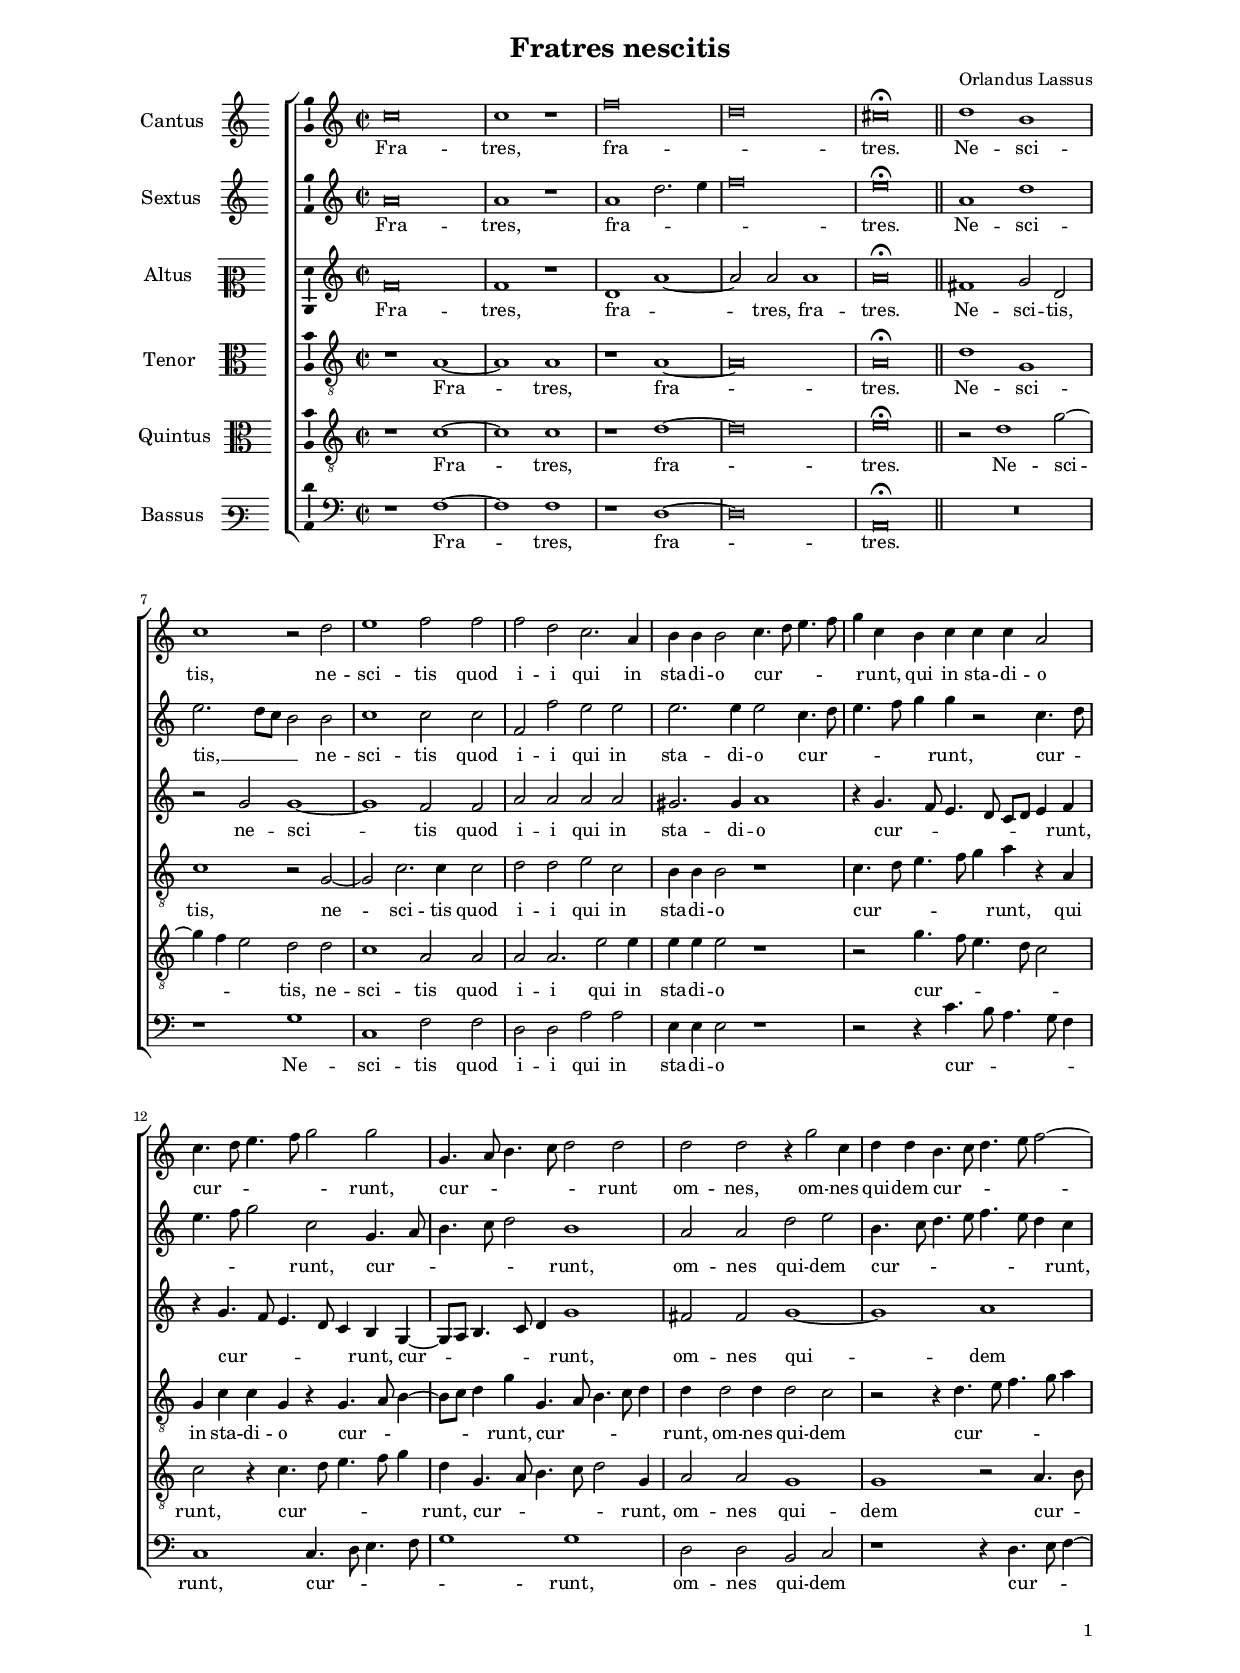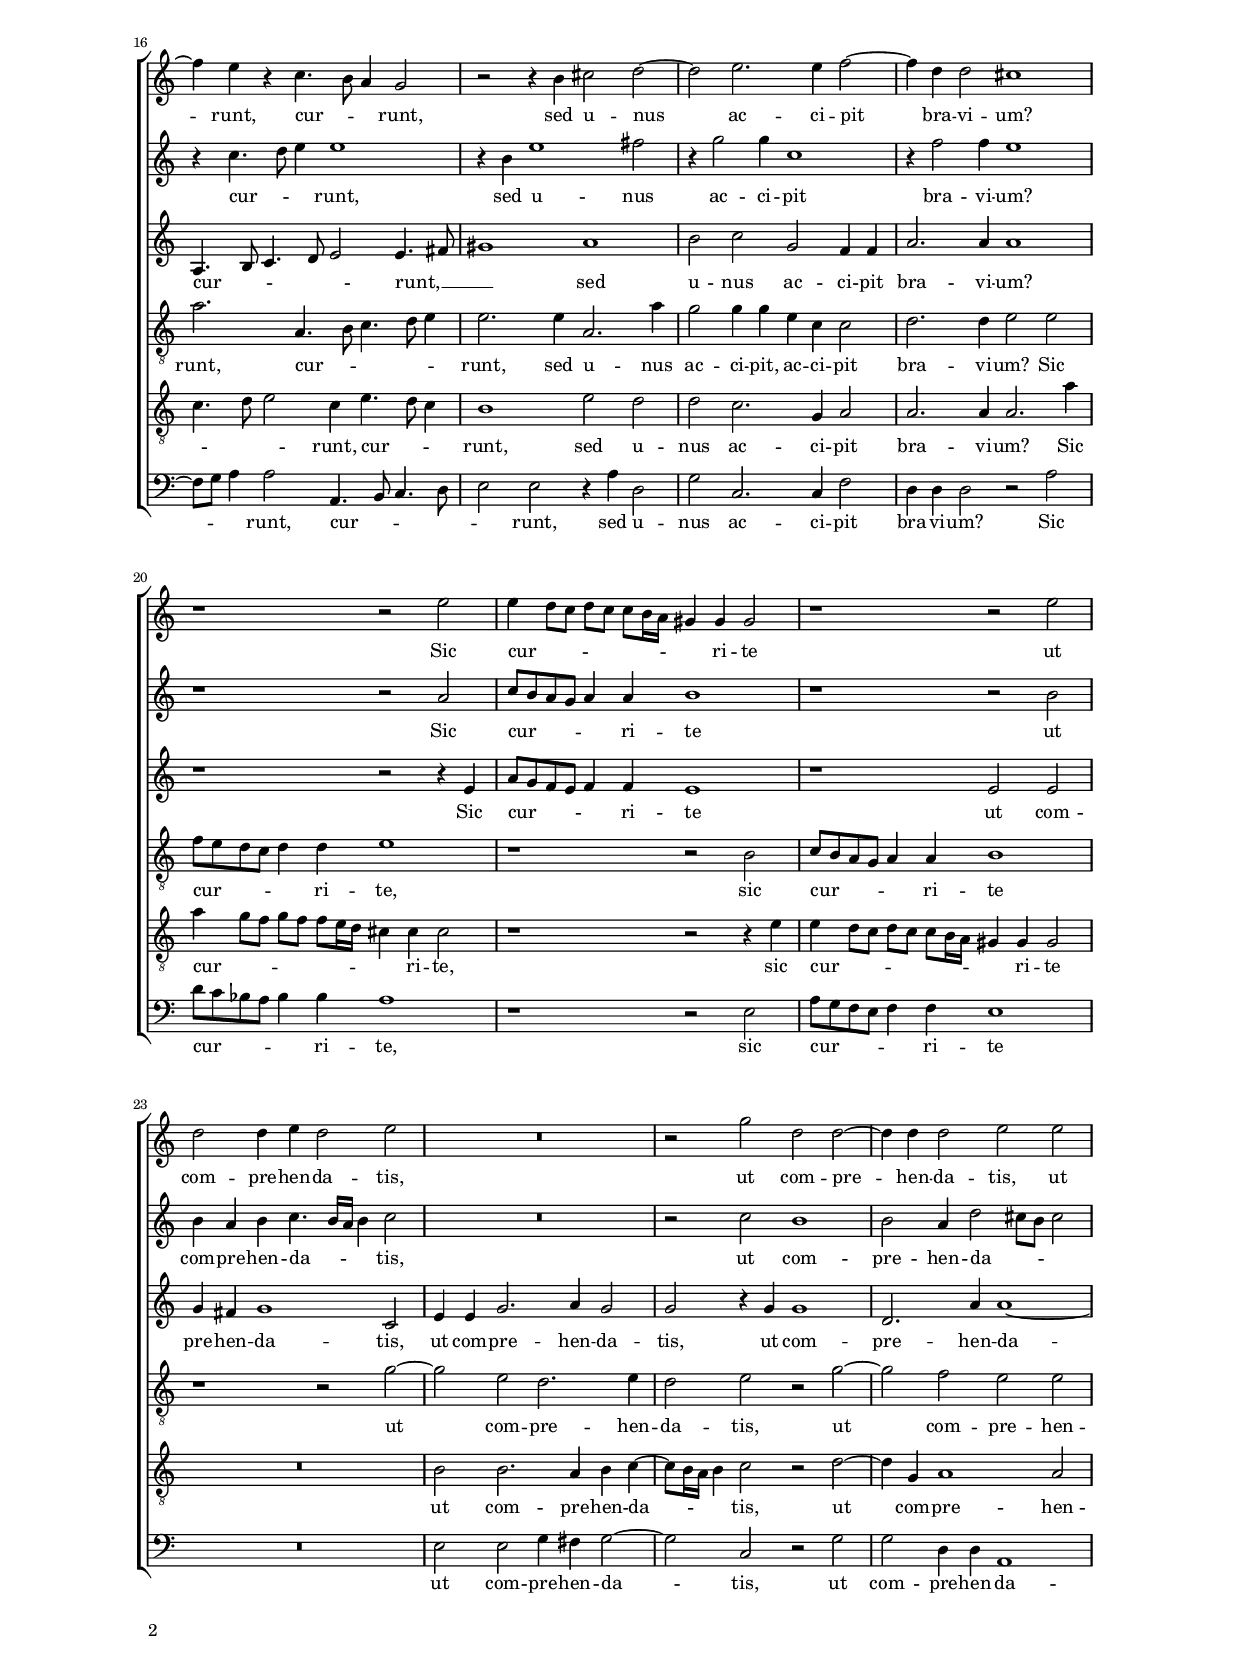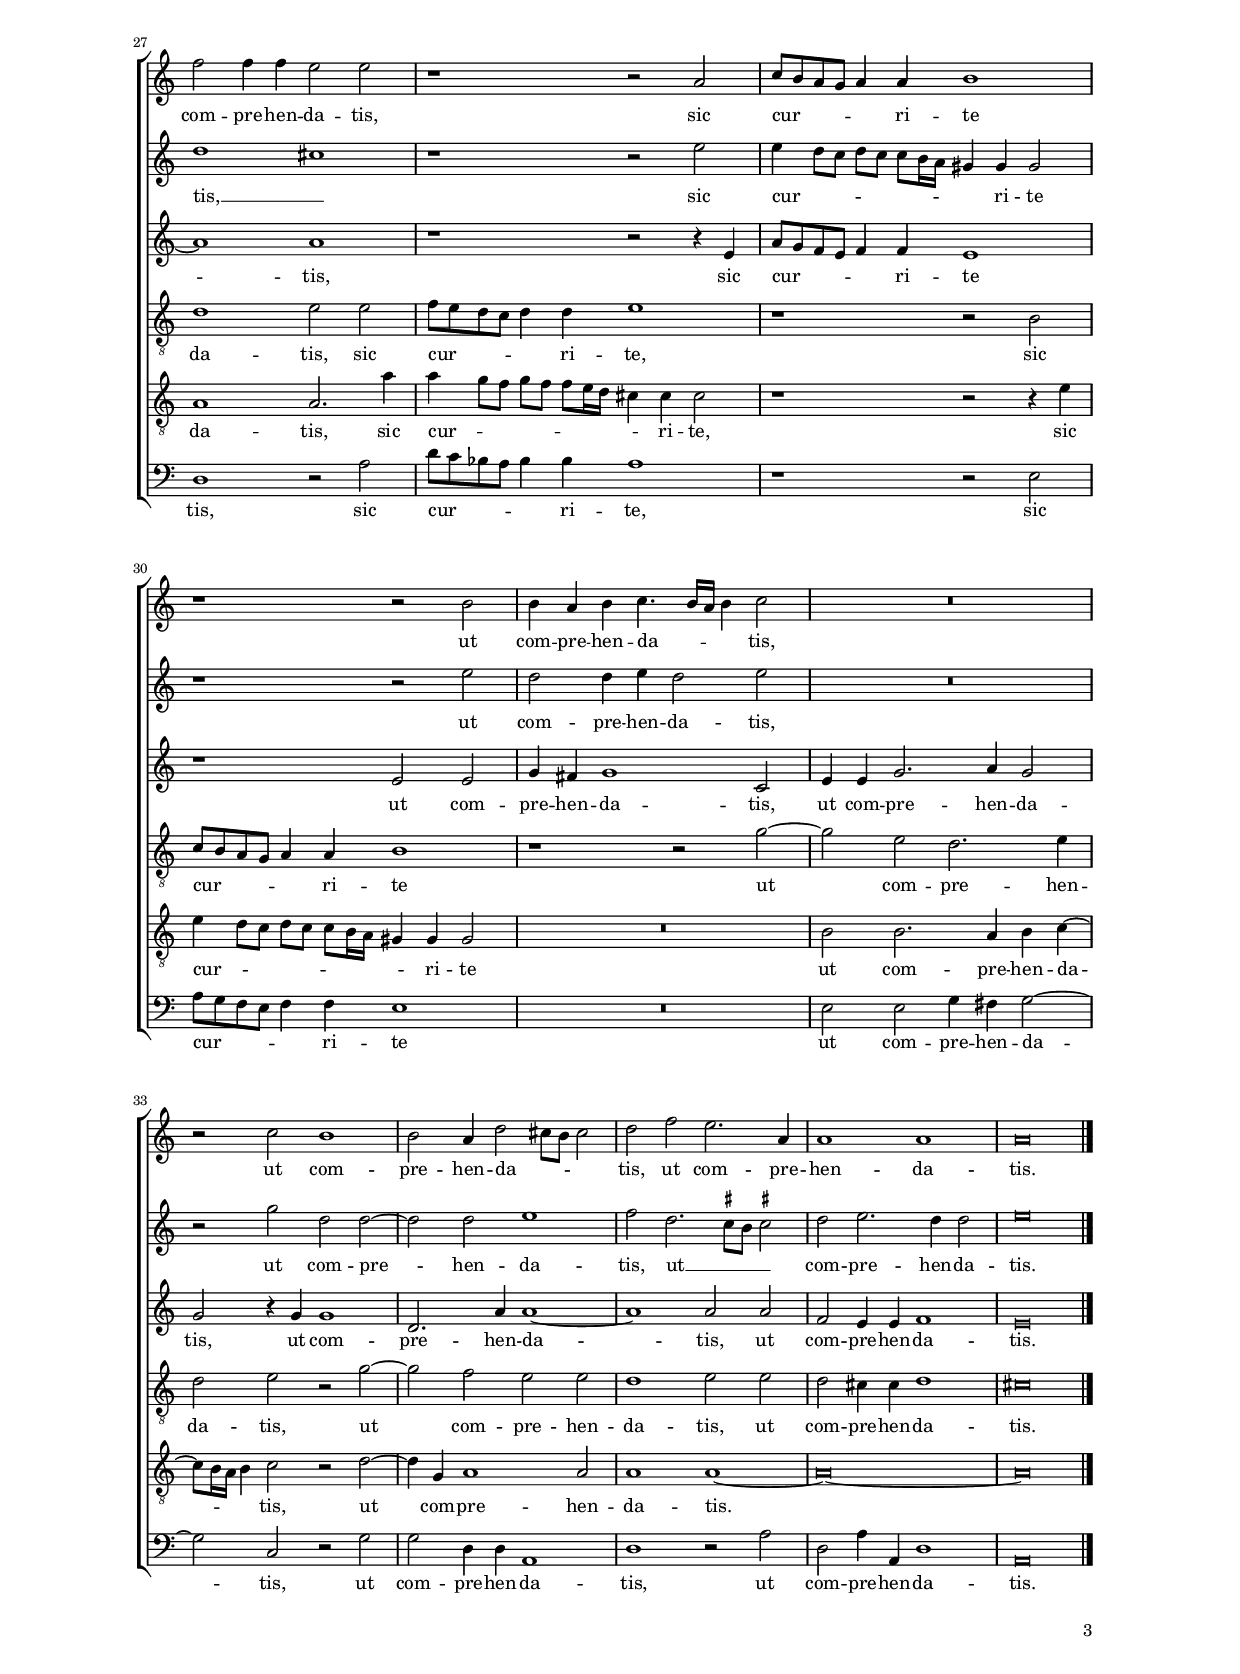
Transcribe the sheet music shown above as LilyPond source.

\header
{
  title="Fratres nescitis"
  composer="Orlandus Lassus"
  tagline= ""
}

\version "2.22.1"
\include "deutsch.ly"
#(set-global-staff-size 15)
#(ly:set-option 'point-and-click #f)

	
\paper
	{
	top-margin = 1.5 \cm
	bottom-margin = 1 \cm
	left-margin = 2.5 \cm
	right-margin = 2.5 \cm
	ragged-bottom = ##f
	ragged-last-bottom = ##t
	print-page-number = ##f
	system-system-spacing = #'((basic-distance . 17) (minimum-distance . 14) (padding . 6) (strechability . 250))
    oddFooterMarkup=\markup   \fill-line { "" \fromproperty #'page:page-number-string }
    evenFooterMarkup=\markup  \fill-line { \fromproperty #'page:page-number-string "" }
    last-bottom-spacing = #'((basic-distance . 12) (minimum-distance . 7) (padding . 4))
	systems-per-page = 3
%	min-systems-per-page = 3
	}

	
global = {
	\key c \major
	\time 2/2 \set Score.measureLength = #(ly:make-moment 2/1)
	\skip 1*2*5 \bar "||"
	\skip 1*2*32 \bar "|."
	}

	ficta = { \once \set suggestAccidentals = ##t }
	
	forget = #(define-music-function (music) (ly:music?) #{
		\accidentalStyle forget
		$music
		\accidentalStyle default
		#})
    
    m = \melisma
    me = \melismaEnd



incipitcantus = \markup { \score {
	{
	\set Staff.instrumentName = \markup { \fontsize #1 "Cantus" }
	\key c \major
	\clef violin
	s4 \bar ""
	}
	\layout  {
	raggedright = ##t
	indent = 1.6 \cm
	line-width = 2.4 \cm
	\context { \Staff \remove Time_signature_engraver }
	\override Staff.Clef.Y-extent = #'(0 . 0)
	}} \hspace #1 }
	

incipitsextus = \markup { \score {
	{
	\set Staff.instrumentName = \markup { \fontsize #1 "Sextus" }
	\key c \major
	\clef violin
	s4 \bar ""
	}
	\layout  {
	raggedright = ##t
	indent = 1.6 \cm
	line-width = 2.4 \cm
	\context { \Staff \remove Time_signature_engraver }
	\override Staff.Clef.Y-extent = #'(0 . 0)
	}} \hspace #1 }
      
      
incipitaltus = \markup { \score {
	{
	\set Staff.instrumentName = \markup { \fontsize #1 "Altus" }
	\key c \major
	\clef mezzosoprano
	s4 \bar ""
	}
	\layout  {
	raggedright = ##t
	indent = 1.6 \cm
	line-width = 2.4 \cm
	\context { \Staff \remove Time_signature_engraver }
	\override Staff.Clef.Y-extent = #'(0 . 0)
	}} \hspace #1 }


incipittenor = \markup { \score {
	{
	\set Staff.instrumentName = \markup { \fontsize #1 "Tenor" }
	\key c \major
	\clef alto
	s4 \bar ""
	}
	\layout  {
	raggedright = ##t
	indent = 1.6 \cm
	line-width = 2.4 \cm
	\context { \Staff \remove Time_signature_engraver }
	\override Staff.Clef.Y-extent = #'(0 . 0)
	}} \hspace #1 }
      
      
incipitquintus = \markup { \score {
	{
	\set Staff.instrumentName = \markup { \fontsize #1 "Quintus" }
	\key c \major
	\clef alto
	s4 \bar ""
	}
	\layout  {
	raggedright = ##t
	indent = 1.6 \cm
	line-width = 2.4 \cm
	\context { \Staff \remove Time_signature_engraver }
	\override Staff.Clef.Y-extent = #'(0 . 0)
	}} \hspace #1 }
      
      
incipitbassus = \markup { \score {
	{
	\set Staff.instrumentName = \markup { \fontsize #1 "Bassus" }
	\key c \major
	\clef varbaritone
	s4 \bar ""
	}
	\layout  {
	raggedright = ##t
	indent = 1.6 \cm
	line-width = 2.4 \cm
	\context { \Staff \remove Time_signature_engraver }
	\override Staff.Clef.Y-extent = #'(0 . 0)
	}} \hspace #1 }


cantus =  \relative c''
	{
	c\breve
	c1 r
	f\breve \m
	d\breve \me
%5
	cis\breve\fermata |
	d1 h
	c1 r2 d
	e1 f2 f
	f2 d c2. a4
%10
	h4 h h2 c4. \m d8 e4. f8 |
	g4 \me c, h c c c a2
	c4. \m d8 e4. f8 g2 \me g
	g,4. \m a8 h4. c8 d2 \me d
	d2 d r4 g2 c,4
%15
	d4 d h4. \m c8 d4. e8 f2~ |
	f4 \me e r c4. \m h8 a4 \me g2
	r2 r4 h cis2 d~
	d2 e2. e4 f2~
	f4 d d2 cis1
%20
	r1 r2 e |
	e4 \m d8 c d[ c] c h16 a gis4 \me gis gis2
	r1 r2 e'
	d2 d4 e d2 e
	R\breve
%25
	r2 g d d~ |
	d4 d d2 e e
	f2 f4 f e2 e
	r1 r2 a,
	c8 \m h a g a4 \me a h1
%30
	r1 r2 h |
	h4 a h c4. \m h16 a h4 \me c2
	R\breve
	r2 c h1
	h2 a4 d2 \m cis8 h cis2 \me
%35
	d2 f e2. a,4 |
	a1 a
	a\breve |
	}
	

sextus = \relative c''
	{
	a\breve
	a1 r
	a1 \m d2. e4
	f\breve \me
%5
	e\breve\fermata |
	a,1 d
	e2. \m d8 c h2 \me h
	c1 c2 c
	f,2 f' e e
%10
	e2. e4 e2 c4. \m d8 |
	e4. f8 g4 \me g r2 c,4. \m d8
	e4. f8 g2 \me c, g4. \m a8
	h4. c8 d2 \me h1
	a2 a d e
%15
	h4. \m c8 d4. e8 f4. e8 d4 \me c |
	r4 c4. \m d8 e4 \me e1
	r4 h e1 fis2
	r4 g2 g4 c,1
	r4 f2 f4 e1
%20
	r1 r2 a, |
	c8 \m h a g a4 \me a h1
	r1 r2 h
	h4 a h c4. \m h16 a h4 \me c2
	R\breve
%25
	r2 c h1 |
	h2 a4 d2 \m cis8 h cis2 \me
	d1 \m cis \me
	r1 r2 e
	e4 \m d8 c d[ c] c8 h16 a gis4 \me gis gis2
%30
	r1 r2 e' |
	d2 d4 e d2 e
	R\breve
	r2 g d d~
	d2 d e1
%35
	f2 d2. \m \ficta cis8 h \ficta cis!2 \me |
	d2 e2. d4 d2
	e\breve |
	}

altus =  \relative c'
	{
	f\breve
	f1 r
	d1 \m a'~
	a2 \me a a1
%5
	a\breve\fermata |
	fis1 g2 d
	r2 g g1~
	g1 f2 f
	a2 a a a
%10
	gis2. gis4 a1 |
	r4 g4. \m f8 e4. d8 c[ d] e4 \me f
	r4 g4. \m f8 e4. d8 c4 \me h g4~
	g8 \m a h4. c8 d4 \me g1
	fis2 fis g1~
%15
	g1 a |
	a,4. \m h8 c4. d8 e2 \me e4. \m fis8
	gis1 \me a
	h2 c g f4 f
	a2. a4 a1
%20
	r1 r2 r4 e |
	a8 \m g f e f4 \me f e1
	r1 e2 e
	g4 fis g1 c,2
	e4 e g2. a4 g2
%25
	g2 r4 g g1 |
	d2. a'4 a1~
	a1 a
	r1 r2 r4 e
	a8 \m g f e f4 \me f e1
%30
	r1 e2 e |
	g4 fis g1 c,2
	e4 e g2. a4 g2
	g2 r4 g g1
	d2. a'4 a1~
%35
	a1 a2 a |
	f2 e4 e f1
	e\breve |
	}


tenor =  \relative c'
	{
	r1 a~
	a1 a
	r1 a~
	a\breve
%5
	a\breve\fermata |
	d1 g,
	c1 r2 g~
	g2 c2. c4 c2
	d2 d e c
%10
	h4 h h2 r1 |
	c4. \m d8 e4. f8 g4 \me a r a,
	g4 c c g r g4. \m a8 h4~
	h8 c d4 \me g g,4. \m a8 h4. c8 d4 \me
	d4 d2 d4 d2 c
%15
	r2 r4 d4. \m e8 f4. g8 a4 \me |
	a2. a,4. \m h8 c4. d8 e4 \me
	e2. e4 a,2. a'4
	g2 g4 g e4 c c2
	d2. d4 e2 e
%20
	f8 \m e d c d4 \me d e1 |
	r1 r2 h
	c8 \m h a g a4  \me a h1
	r1 r2 g'~
	g2 e d2. e4
%25
	d2 e r g~ |
	g2 f e e
	d1 e2 e
	f8 \m e d c d4 \me d e1
	r1 r2 h
%30
	c8 \m h a g a4 \me a h1 |
	r1 r2 g'~
	g2 e d2. e4
	d2 e r g~
	g2 f e e
%35
	d1 e2 e |
	d2 cis4 cis d1
	cis\breve |
	}

	
quintus  =  \relative c'
	{
	r1 c~
	c1 c
	r1 d~
	d\breve
%5
	e\breve\fermata |
	r2 d1 g2~
	g4 \m f e2 \me d d
	c1 a2 a
	a2 a2. e'2 e4
%10
	e4 e e2 r1 |
	r2 g4. \m f8 e4. d8 c2 \me
	c2 r4 c4. \m d8 e4. f8 g4 \me
	d4 g,4. \m a8 h4. c8 d2 \me g,4
	a2 a g1
%15
	g1 r2 a4. \m h8 |
	c4. d8 e2 \me c4 e4. \m d8 c4 \me
	h1 e2 d
	d2 c2. g4 a2
	a2. a4 a2. a'4
%20
	a4 \m g8 f g[ f] f8 e16 d cis4 \me cis cis2 |
	r1 r2 r4 e
	e4 \m d8 c d[ c] c8 h16 a gis4 \me gis gis2
	R\breve
	h2 h2. a4 h c~
%25
	c8 \m h16 a h4 \me c2 r d~ |
	d4 g, a1 a2
	a1 a2. a'4
	a4 \m g8 f g[ f] f e16 d cis4 \me cis cis2
	r1 r2 r4 e
%30
	e4 \m d8 c d[ c] c8 h16 a gis4 \me gis gis2 |
	R\breve
	h2 h2. a4 h c~
	c8 \m h16 a h4 \me c2 r d~
	d4 g, a1 a2
%35
	a1 a~ |
	a\breve~
	a\breve |
	}


bassus  =  \relative c
	{
	r1 f~
	f1 f
	r1 d~
	d\breve
%5
	a\breve\fermata |
	R\breve
	r1 g'
	c,1 f2 f
	d2 d a' a
%10
	e4 e e2 r1 |
	r2 r4 c'4. \m h8 a4. g8 f4 \me
	c1 c4. \m d8 e4. f8
	g1 \me g
	d2 d h c
%15
	r1 r4 d4. \m e8 f4~
	f8 g a4 \me a2 a,4. \m h8 c4. d8
	e2 \me e r4 a d,2
	g2 c,2. c4 f2
	d4 d d2 r a'
%20
	d8 \m c b a b4 \me b a1 |
	r1 r2 e
	a8 \m g f e f4 \me f e1
	R\breve
	e2 e g4 fis g2~
%25
	g2 c, r g' |
	g2 d4 d a1
	d1 r2 a'
	d8 \m c b a b4 \me b a1
	r1 r2 e
%30
	a8 \m g f e f4 \me f e1 |
	R\breve
	e2 e g4 fis g2~
	g2 c, r g'
	g2 d4 d a1
%35
	d1 r2 a' |
	d,2 a'4 a, d1
	a\breve |
	}
	
lyricscantus = \lyricmode {
	Fra -- tres,
	fra -- tres.
	Ne -- sci -- tis,
	ne -- sci -- tis quod i -- i qui in sta -- di -- o cur -- runt,
	qui in sta -- di -- o cur -- runt,
	cur -- runt om -- nes,
	om -- nes qui -- dem cur -- runt,
	cur -- runt,
	sed u -- nus ac -- ci -- pit bra -- vi -- um?
	Sic cur -- ri -- te ut com -- pre -- hen -- da -- tis,
	ut com -- pre -- hen -- da -- tis,
	ut com -- pre -- hen -- da -- tis,
	sic cur -- ri -- te ut com -- pre -- hen -- da -- tis,
	ut com -- pre -- hen -- da -- tis,
	ut com -- pre -- hen -- da -- tis.
	}

	
lyricssextus = \lyricmode {
	Fra -- tres,
	fra -- tres.
	Ne -- sci -- tis, __
	ne -- sci -- tis quod i -- i qui in sta -- di -- o cur -- runt,
	cur -- runt,
	cur -- runt,
	om -- nes qui -- dem cur -- runt,
	cur -- runt,
	sed u -- nus ac -- ci -- pit bra -- vi -- um?
	Sic cur -- ri -- te ut com -- pre -- hen -- da -- tis,
	ut com -- pre -- hen -- da -- tis, __
	sic cur -- ri -- te ut com -- pre -- hen -- da -- tis,
	ut com -- pre -- hen -- da -- tis,
	ut __ com -- pre -- hen -- da -- tis.
	}
	
	
lyricsaltus = \lyricmode {
	Fra -- tres,
	fra -- tres,
	fra -- tres.
	Ne -- sci -- tis,
	ne -- sci -- tis quod i -- i qui in sta -- di -- o cur -- runt,
	cur -- runt,
	cur -- runt,
	om -- nes qui -- dem cur -- runt, __
	sed u -- nus ac -- ci -- pit bra -- vi -- um?
	Sic cur -- ri -- te ut com -- pre -- hen -- da -- tis,
	ut com -- pre -- hen -- da -- tis,
	ut com -- pre -- hen -- da -- tis,
	sic cur -- ri -- te ut com -- pre -- hen -- da -- tis,
	ut com -- pre -- hen -- da -- tis,
	ut com -- pre -- hen -- da -- tis,
	ut com -- pre -- hen -- da -- tis.
	}
	

lyricstenor = \lyricmode {
	Fra -- tres,
	fra -- tres.
	Ne -- sci -- tis,
	ne -- sci -- tis quod i -- i qui in sta -- di -- o cur -- runt,
	qui in sta -- di -- o cur -- runt,
	cur -- runt,
	om -- nes qui -- dem cur -- runt,
	cur -- runt,
	sed u -- nus ac -- ci -- pit,
	ac -- ci -- pit bra -- vi -- um?
	Sic cur -- ri -- te,
	sic cur -- ri -- te ut com -- pre -- hen -- da -- tis,
	ut com -- pre -- hen -- da -- tis,
	sic cur -- ri -- te,
	sic cur -- ri -- te ut com -- pre -- hen -- da -- tis,
	ut com -- pre -- hen -- da -- tis,
	ut com -- pre -- hen -- da -- tis.
	}

	
lyricsquintus = \lyricmode {
	Fra -- tres,
	fra -- tres.
	Ne -- sci -- tis,
	ne -- sci -- tis quod i -- i qui in sta -- di -- o cur -- runt,
	cur -- runt,
	cur -- runt,
	om -- nes qui -- dem cur -- runt,
	cur -- runt,
	sed u -- nus ac -- ci -- pit bra -- vi -- um?
	Sic cur -- ri -- te,
	sic cur -- ri -- te ut com -- pre -- hen -- da -- tis,
	ut com -- pre -- hen -- da -- tis,
	sic cur -- ri -- te,
	sic cur -- ri -- te ut com -- pre -- hen -- da -- tis,
	ut com -- pre -- hen -- da -- tis.
	}
	
	
lyricsbassus = \lyricmode {
	Fra -- tres,
	fra -- tres.
	Ne -- sci -- tis quod i -- i qui in sta -- di -- o cur -- runt,
	cur -- runt,
	om -- nes qui -- dem cur -- runt,
	cur -- runt,
	sed u -- nus ac -- ci -- pit bra -- vi -- um?
	Sic cur -- ri -- te,
	sic cur -- ri -- te ut com -- pre -- hen -- da -- tis,
	ut com -- pre -- hen -- da -- tis,
	sic cur -- ri -- te,
	sic cur -- ri -- te ut com -- pre -- hen -- da -- tis,
	ut com -- pre -- hen -- da -- tis,
	ut com -- pre -- hen -- da -- tis.
	}
	

\score
{  
    \transpose c c {
	\new ChoirStaff \with { \override StaffGrouper.staff-staff-spacing.basic-distance = #12 }
	<<
	
	\new Staff << \global
	\new Voice="v1" {
		\set Staff.instrumentName=\incipitcantus
		\set Staff.midiInstrument = "reed organ"
		\clef violin
		\cantus }
	\new Lyrics \lyricsto "v1" {\lyricscantus }
	>>
	
	
	\new Staff << \global
	\new Voice="v6" {
		\set Staff.instrumentName=\incipitsextus
		\set Staff.midiInstrument = "reed organ"
		\clef violin 
		\sextus}
	\new Lyrics \lyricsto "v6" {\lyricssextus }
	>>

	
	\new Staff << \global
	\new Voice="v2" {
		\set Staff.instrumentName=\incipitaltus
		\set Staff.midiInstrument = "reed organ"
		\clef violin 
		\altus}
	\new Lyrics \lyricsto "v2" {\lyricsaltus }
	>>

	
	\new Staff << \global
	\new Voice="v3" {
		\set Staff.instrumentName=\incipittenor
		\set Staff.midiInstrument = "reed organ"
		\clef "G_8"
		\tenor }
	\new Lyrics \lyricsto "v3" {\lyricstenor }
	>>
	
	
	\new Staff << \global
	\new Voice="v5" {
		\set Staff.instrumentName=\incipitquintus
		\set Staff.midiInstrument = "reed organ"
		\clef "G_8"
		\quintus}
	\new Lyrics \lyricsto "v5" {\lyricsquintus }
	>>
	
	
	\new Staff << \global
	\new Voice="v4" {
		\set Staff.instrumentName=\incipitbassus
		\set Staff.midiInstrument = "reed organ"
		\clef bass 
		\bassus }
	\new Lyrics \lyricsto "v4" {\lyricsbassus}
	>>
	
	>>
    } % transpose
		
	\layout
	{
	indent = 2.5 \cm
%	\context { \Lyrics \override VerticalAxisGroup.nonstaff-relatedstaff-spacing.padding = #2 }
%	\context { \Lyrics \override LyricText.font-size = #1 }
	\context { \Staff \override TimeSignature.break-visibility = #end-of-line-invisible }
    \context { \Staff \consists "Ambitus_engraver" }
	\context { \Score \override BarNumber.padding = #2 }
	\context { \Voice \override NoteHead.style = #'baroque }
	}
	
\midi
	{
    	\tempo 2 = 85
	}
	
}


% EOF
